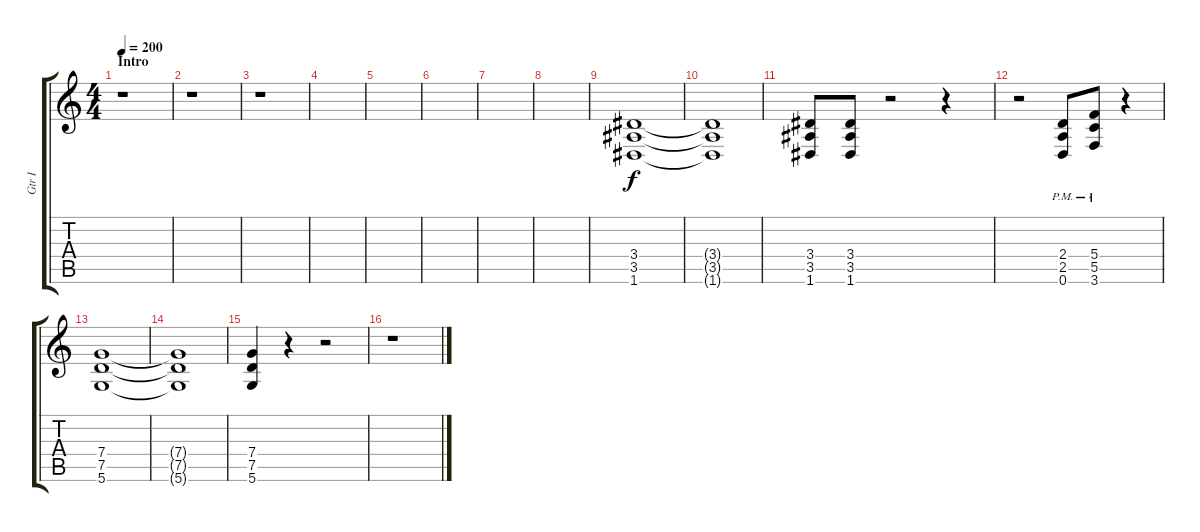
\track ("Gtr I" "Gtr I") {instrument overdrivenguitar}
\staff {score tabs}
\tuning (D4 A3 F3 C3 G2 D2) {hide}
\ts (4 4)
\section ("" "Intro")
\tempo 200
\clef g2
\ks c
r.1{dy f instrument overdrivenguitar} |
r.1 |
r.1 |
|
|
|
|
|
(3.4 3.5 1.6).1 |
(3.4{t} 3.5{t} 1.6{t}).1 |
(3.4 3.5 1.6).8 (3.4 3.5 1.6).8 r.2 r.4 |
r.2 (2.4{pm} 2.5{pm} 0.6{pm}).8 (5.4{pm} 5.5{pm} 3.6{pm}).8 r.4 |
(7.4 7.5 5.6).1 |
(7.4{t} 7.5{t} 5.6{t}).1 |
(7.4 7.5 5.6).4 r.4 r.2 |
r.1
